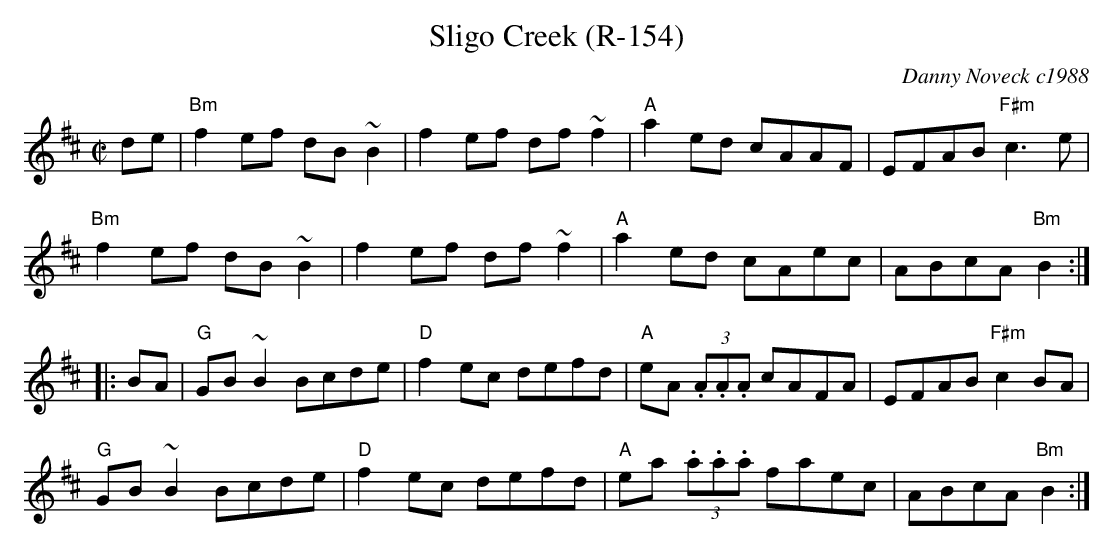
X:1
T: Sligo Creek (R-154)
C:Danny Noveck c1988
M:C|
L:1/8
K:Bm
de| "Bm"f2ef dB~B2| f2ef df~f2| "A"a2ed cAAF| EFAB "F#m"c3e|
    "Bm"f2ef dB~B2| f2ef df~f2| "A"a2ed cAec| ABcA "Bm"B2 :|
|: BA| \
"G"GB~B2 Bcde| "D"f2ec defd| "A"eA (3.A.A.A cAFA| EFAB "F#m"c2BA|
"G"GB~B2 Bcde| "D"f2ec defd| "A"ea (3.a.a.a faec| ABcA "Bm"B2 :|
